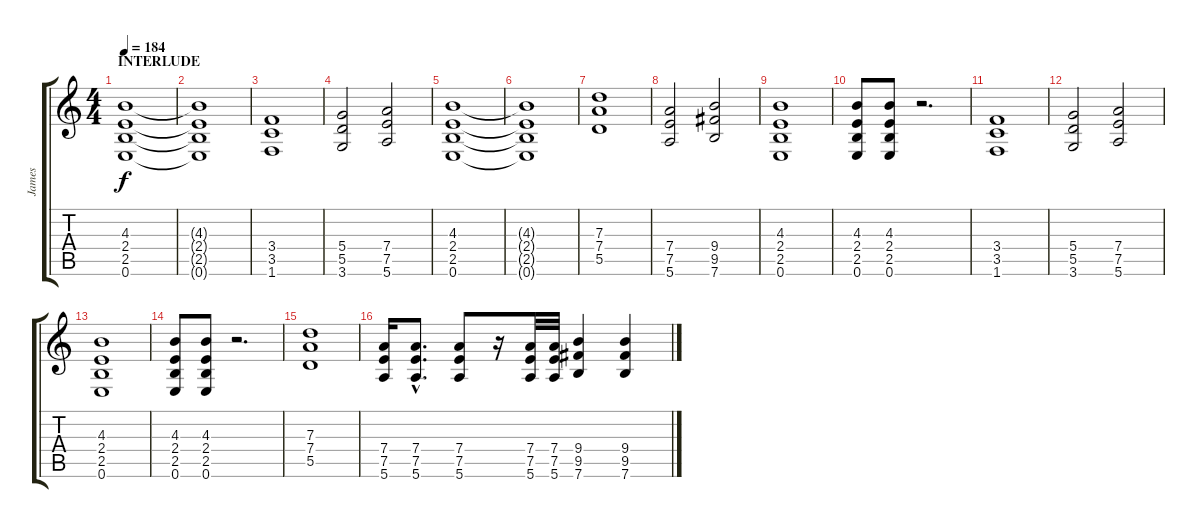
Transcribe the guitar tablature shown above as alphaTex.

\track ("James" "James") {instrument distortionguitar}
\staff {score tabs}
\tuning (E4 B3 G3 D3 A2 E2) {hide}
\ts (4 4)
\section ("" "INTERLUDE")
\tempo 184
\clef g2
\ks c
(4.3 2.4 2.5 0.6).1{dy f} |
(4.3{t} 2.4{t} 2.5{t} 0.6{t}).1 |
(3.4 3.5 1.6).1 |
(5.4 5.5 3.6).2 (7.4 7.5 5.6).2 |
(4.3 2.4 2.5 0.6).1 |
(4.3{t} 2.4{t} 2.5{t} 0.6{t}).1 |
(7.3 7.4 5.5).1 |
(7.4 7.5 5.6).2 (9.4 9.5 7.6).2 |
(4.3 2.4 2.5 0.6).1 |
(4.3 2.4 2.5 0.6).8 (4.3 2.4 2.5 0.6).8 r.2{d} |
(3.4 3.5 1.6).1 |
(5.4 5.5 3.6).2 (7.4 7.5 5.6).2 |
(4.3 2.4 2.5 0.6).1 |
(4.3 2.4 2.5 0.6).8 (4.3 2.4 2.5 0.6).8 r.2{d} |
(7.3 7.4 5.5).1 |
(7.4 7.5 5.6).16 (7.4{hac} 7.5{hac} 5.6{hac}).8{d} (7.4 7.5 5.6).8 r.16 (7.4 7.5 5.6).32 (7.4 7.5 5.6).32 (9.4 9.5 7.6).4 (9.4 9.5 7.6).4
